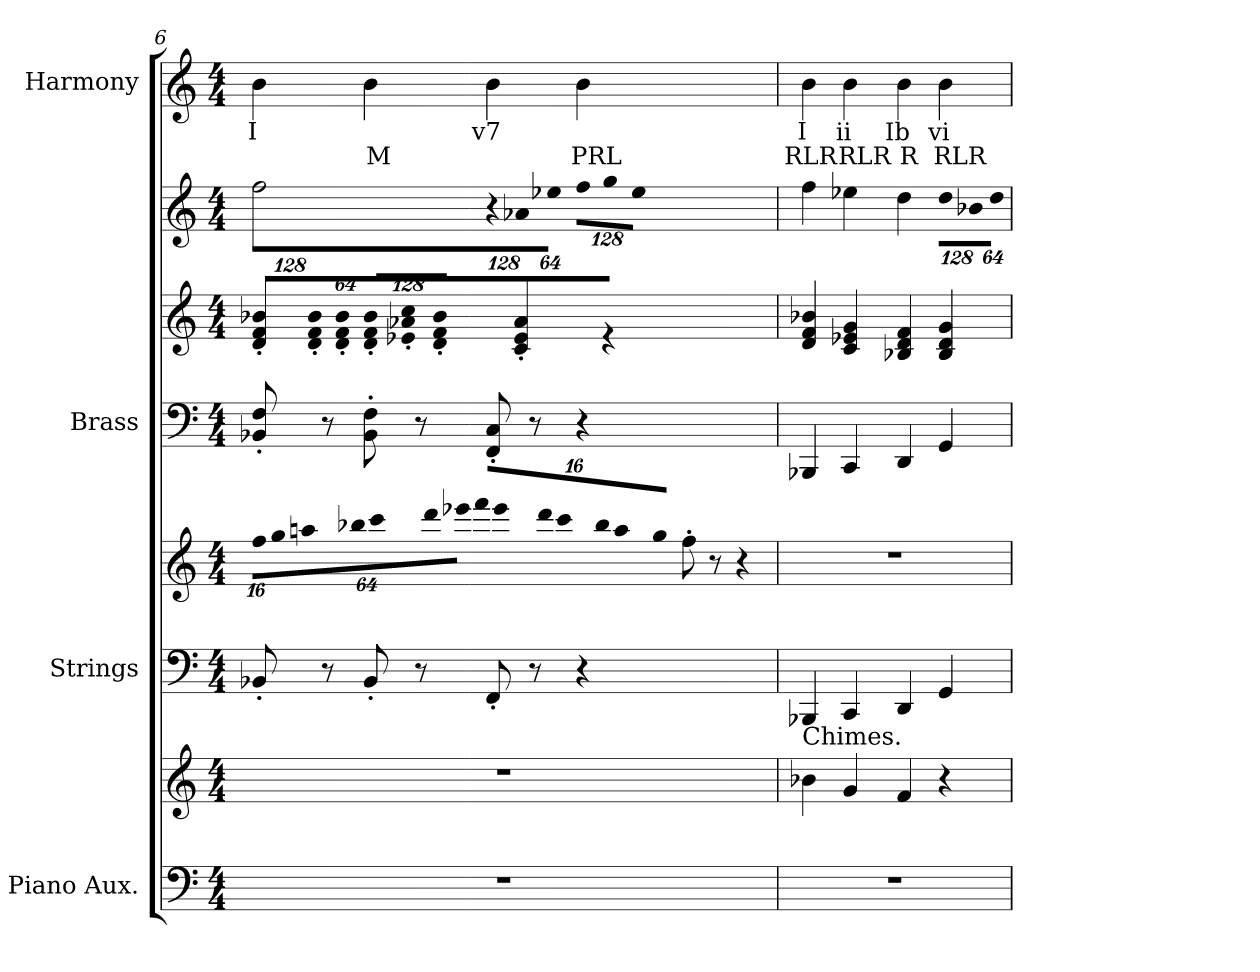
**kern	**kern	**kern	**kern	**kern	**kern	**kern	**kern	**text
*part4	*part4	*part3	*part3	*part2	*part2	*part2	*part1	*part1
*staff8	*staff7	*staff6	*staff5	*staff4	*staff3	*staff2	*staff1	*staff1
*I"Piano Aux.	*	*I"Strings	*	*I"Brass	*	*	*I"Harmony	*
*I'Pno. Aux.	*	*I'Str.	*	*I'Br.	*	*	*I'Hrm.	*
*clefF4	*clefG2	*clefF4	*clefG2	*clefF4	*clefG2	*clefG2	*clefG2	*
*k[]	*k[]	*k[]	*k[]	*k[]	*k[]	*k[]	*k[]	*
*M4/4	*M4/4	*M4/4	*M4/4	*M4/4	*M4/4	*M4/4	*M4/4	*
*	*	*	*Xbrackettup	*	*	*	*	*
=6	=6	=6	=6	=6	=6	=6	=6	=6
!	!	!	!LO:N:vis=16	!	!	!	!	!
*	*	*	*	*	*Xbrackettup	*	*	*
!	!	!	!	!	!	!	!LO:TX:b:cj:t=I	!
!	!	!	!	!	!LO:N:vis=8	!	!	!
*	*	*	*	*	*^	*	*	*
1r	1r	8BB-X'i/L	256%9ffi\LL	8BB-Xi/' 8Fi'L	1024%85di/' 1024%85fi' 1024%85b-Xi'L	2.ryy	2ffi\	4bi	.
!	!	!	!LO:N:vis=16	!	!	!	!	!	!
.	.	.	1024%37ggi\	.	.	.	.	.	.
!	!	!	!LO:N:vis=16	!	!	!	!	!	!
.	.	.	256%9aani\	.	.	.	.	.	.
!	!	!	!	!	!LO:N:vis=8	!	!	!	!
.	.	.	.	.	1024%85di/' 1024%85fi' 1024%85b-i'	.	.	.	.
!	!	!	!LO:N:vis=16	!	!	!	!	!	!
.	.	.	1024%37bb-Xi\	.	.	.	.	.	.
.	.	8r	.	8r	.	.	.	.	.
!	!	!	!LO:N:vis=16	!	!	!	!	!	!
.	.	.	256%9ccci\	.	.	.	.	.	.
!	!	!	!	!	!LO:N:vis=8	!	!	!	!
.	.	.	.	.	512%43di/' 512%43fi' 512%43b-i'J	.	.	.	.
!	!	!	!LO:N:vis=16	!	!	!	!	!	!
.	.	.	1024%37dddi\	.	.	.	.	.	.
!	!	!	!LO:N:vis=16	!	!	!	!	!	!
.	.	.	1024%37eee-Xi\JJ	.	.	.	.	.	.
!	!	!	!LO:N:vis=16	!	!LO:N:vis=8	!	!	!	!
!	!	!	!	!	!	!	!	!	!LO:LY:b:color=#000000
.	.	8BB-'i/	256%9fffi/LL	8BB-i\' 8Fi'	1024%85di/' 1024%85fi' 1024%85b-i'L	.	.	4bi	M
!	!	!	!LO:N:vis=16	!	!	!	!	!	!
.	.	.	1024%37eee-i/	.	.	.	.	.	.
!	!	!	!LO:N:vis=16	!	!	!	!	!	!
.	.	.	256%9dddi/	.	.	.	.	.	.
!	!	!	!	!	!LO:N:vis=8	!	!	!	!
.	.	.	.	.	1024%85e-Xi/' 1024%85a-Xi' 1024%85cci'	.	.	.	.
!	!	!	!LO:N:vis=16	!	!	!	!	!	!
.	.	.	1024%37ccci/	.	.	.	.	.	.
.	.	8r	.	8r	.	.	.	.	.
!	!	!	!LO:N:vis=16	!	!	!	!	!	!
.	.	.	256%9bb-i/	.	.	.	.	.	.
!	!	!	!	!	!LO:N:vis=8	!	!	!	!
.	.	.	.	.	512%43di/' 512%43fi' 512%43b-i'J	.	.	.	.
!	!	!	!LO:N:vis=16	!	!	!	!	!	!
.	.	.	1024%37aai/	.	.	.	.	.	.
!	!	!	!LO:N:vis=16	!	!	!	!	!	!
.	.	.	1024%37ggi/JJ	.	.	.	.	.	.
*	*	*	*	*	*	*	*Xbrackettup	*	*
!	!	!	!	!	!	!	!	!LO:TX:b:cj:t=v7	!
!	!	!	!	!	!	!	!LO:N:vis=8	!	!
.	.	8FF'i/L	8ff'i\L	8FFi/' 8Ci'L	4ci/' 4e-i' 4a-i'	.	1024%85r	4bi	.
!	!	!	!	!	!	!	!LO:N:vis=8	!	!
.	.	.	.	.	.	.	1024%85a-Xi\	.	.
.	.	8r	8r	8r	.	.	.	.	.
!	!	!	!	!	!	!	!LO:N:vis=8	!	!
.	.	.	.	.	.	.	512%43ee-Xi\J	.	.
!	!	!	!	!	!	!	!LO:N:vis=8	!	!
!	!	!	!	!	!	!	!	!	!LO:LY:b:color=#000000
.	.	4r	4r	4r	4r	4ryy	1024%85ffi\L	4bi	PRL
!	!	!	!	!	!	!	!LO:N:vis=8	!	!
.	.	.	.	.	.	.	1024%85ggi\	.	.
!	!	!	!	!	!	!	!LO:N:vis=8	!	!
.	.	.	.	.	.	.	512%43ee-i\J	.	.
*	*	*	*	*	*v	*v	*	*	*
!!LO:LB:g=z
=7	=7	=7	=7	=7	=7	=7	=7	=7
!	!	!	!	!	!	!	!LO:TX:b:cj:t=I	!
!	!LO:TX:a:t=Chimes.	!	!	!	!	!	!	!
!	!	!	!	!	!	!	!	!LO:LY:b:color=#000000
1r	4b-Xi\	4BBB-Xi/	1r	4BBB-Xi/	4di/ 4fi 4b-Xi	4ffi\	4bi	RLR
!	!	!	!	!	!	!	!LO:TX:b:cj:t=ii	!
!	!	!	!	!	!	!	!	!LO:LY:b:color=#000000
.	4gi/	4CCi/	.	4CCi/	4ci/ 4e-Xi 4gi	4ee-Xi\	4bi	RLR
!	!	!	!	!	!	!	!LO:TX:b:cj:t=Ib	!
!	!	!	!	!	!	!	!	!LO:LY:b:color=#000000
.	4fi/	4DDi/	.	4DDi/	4B-Xi/ 4di 4fi	4ddi\	4bi	R
!	!	!	!	!	!	!LO:N:vis=8	!	!
!	!	!	!	!	!	!	!LO:TX:b:cj:t=vi	!
!	!	!	!	!	!	!	!	!LO:LY:b:color=#000000
.	4r	4GGi/	.	4GGi/	4B-i/ 4di 4gi	1024%85ddi\L	4bi	RLR
!	!	!	!	!	!	!LO:N:vis=8	!	!
.	.	.	.	.	.	1024%85b-Xi\	.	.
!	!	!	!	!	!	!LO:N:vis=8	!	!
.	.	.	.	.	.	512%43ddi\J	.	.
=	=	=	=	=	=	=	=	=
*-	*-	*-	*-	*-	*-	*-	*-	*-
